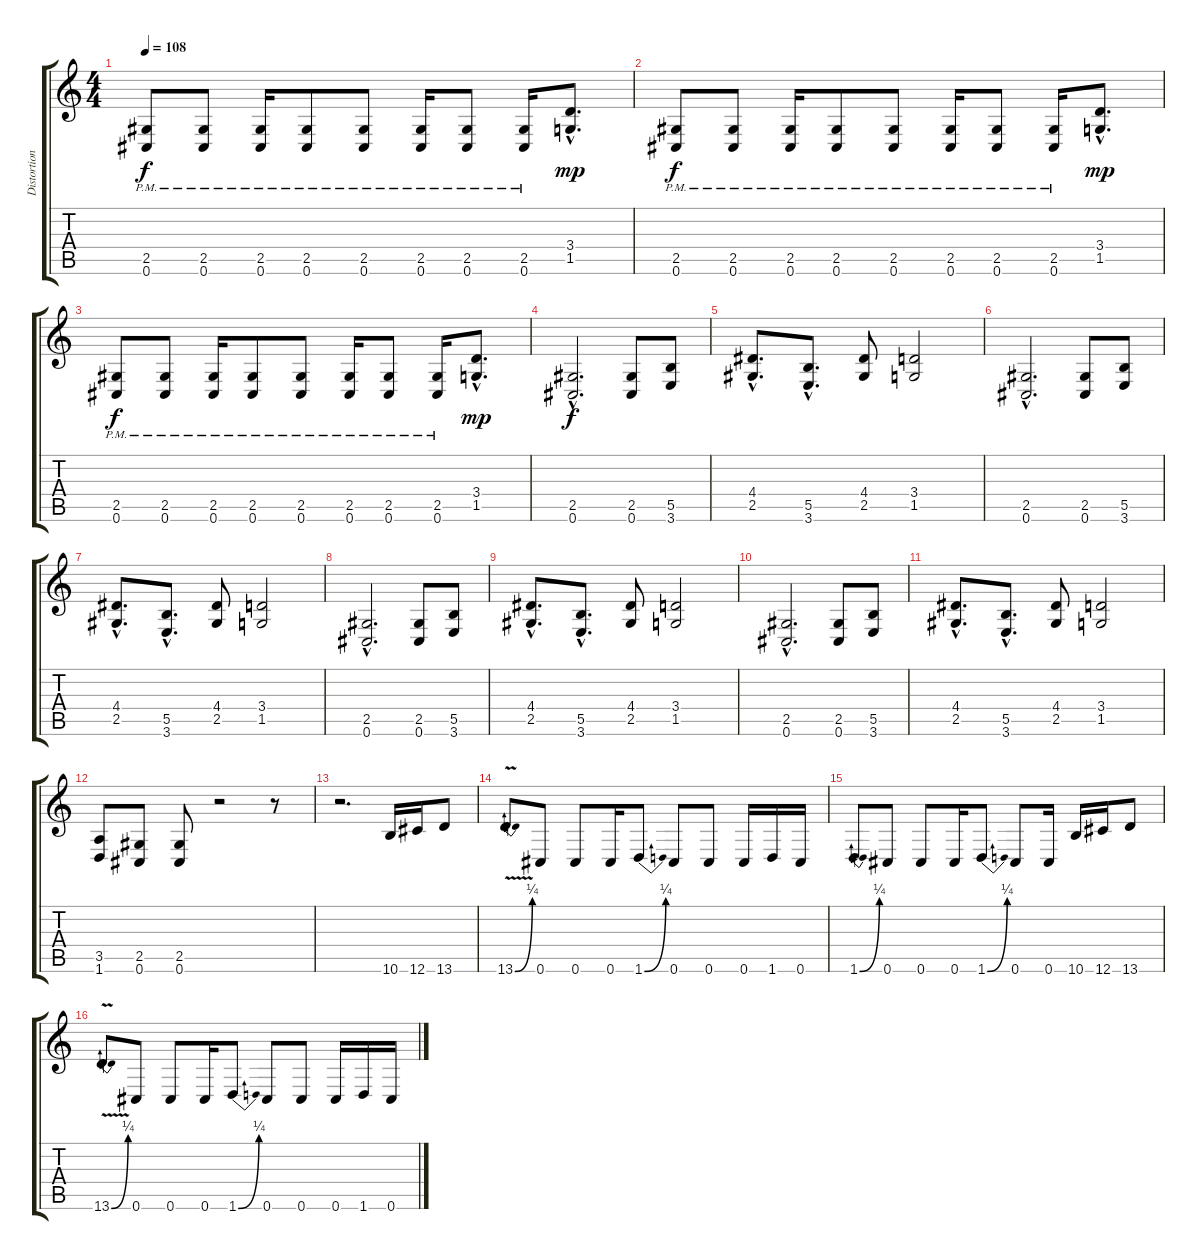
\track ("Distortion Guitar 2" "Distortion") {instrument distortionguitar}
\staff {score tabs}
\tuning (Db4 Ab3 E3 B2 Gb2 Db2) {hide}
\ts (4 4)
\tempo 108
\clef g2
\ks c
(2.5{pm} 0.6{pm}).8{dy f} (2.5{pm} 0.6{pm}).8 (2.5{pm} 0.6{pm}).16 (2.5{pm} 0.6{pm}).8 (2.5{pm} 0.6{pm}).8 (2.5{pm} 0.6{pm}).16 (2.5{pm} 0.6{pm}).8 (2.5{pm} 0.6{pm}).16 (3.4{hac} 1.5{hac}).8{d dy mp} |
(2.5{pm} 0.6{pm}).8{dy f} (2.5{pm} 0.6{pm}).8 (2.5{pm} 0.6{pm}).16 (2.5{pm} 0.6{pm}).8 (2.5{pm} 0.6{pm}).8 (2.5{pm} 0.6{pm}).16 (2.5{pm} 0.6{pm}).8 (2.5{pm} 0.6{pm}).16 (3.4{hac} 1.5{hac}).8{d dy mp} |
(2.5{pm} 0.6{pm}).8{dy f} (2.5{pm} 0.6{pm}).8 (2.5{pm} 0.6{pm}).16 (2.5{pm} 0.6{pm}).8 (2.5{pm} 0.6{pm}).8 (2.5{pm} 0.6{pm}).16 (2.5{pm} 0.6{pm}).8 (2.5{pm} 0.6{pm}).16 (3.4{hac} 1.5{hac}).8{d dy mp} |
(2.5{hac} 0.6{hac}).2{d dy f} (2.5 0.6).8 (5.5 3.6).8 |
(4.4{hac} 2.5{hac}).8{d} (5.5{hac} 3.6{hac}).8{d} (4.4 2.5).8 (3.4 1.5).2 |
(2.5{hac} 0.6{hac}).2{d} (2.5 0.6).8 (5.5 3.6).8 |
(4.4{hac} 2.5{hac}).8{d} (5.5{hac} 3.6{hac}).8{d} (4.4 2.5).8 (3.4 1.5).2 |
(2.5{hac} 0.6{hac}).2{d} (2.5 0.6).8 (5.5 3.6).8 |
(4.4{hac} 2.5{hac}).8{d} (5.5{hac} 3.6{hac}).8{d} (4.4 2.5).8 (3.4 1.5).2 |
(2.5{hac} 0.6{hac}).2{d} (2.5 0.6).8 (5.5 3.6).8 |
(4.4{hac} 2.5{hac}).8{d} (5.5{hac} 3.6{hac}).8{d} (4.4 2.5).8 (3.4 1.5).2 |
(3.5 1.6).8 (2.5 0.6).8 (2.5 0.6).8 r.2 r.8 |
r.2{d} 10.6.16 12.6.16 13.6.8 |
13.6{be (bend 0 0 60 1) v}.8 0.6.8 0.6.8 0.6.16 1.6{be (bend 0 0 60 1)}.8 0.6.8 0.6.8 0.6.16 1.6.16 0.6.16 |
1.6{be (bend 0 0 60 1)}.8 0.6.8 0.6.8 0.6.16 1.6{be (bend 0 0 60 1)}.8 0.6.8 0.6.16 10.6.16 12.6.16 13.6.8 |
13.6{be (bend 0 0 60 1) v}.8 0.6.8 0.6.8 0.6.16 1.6{be (bend 0 0 60 1)}.8 0.6.8 0.6.8 0.6.16 1.6.16 0.6.16
